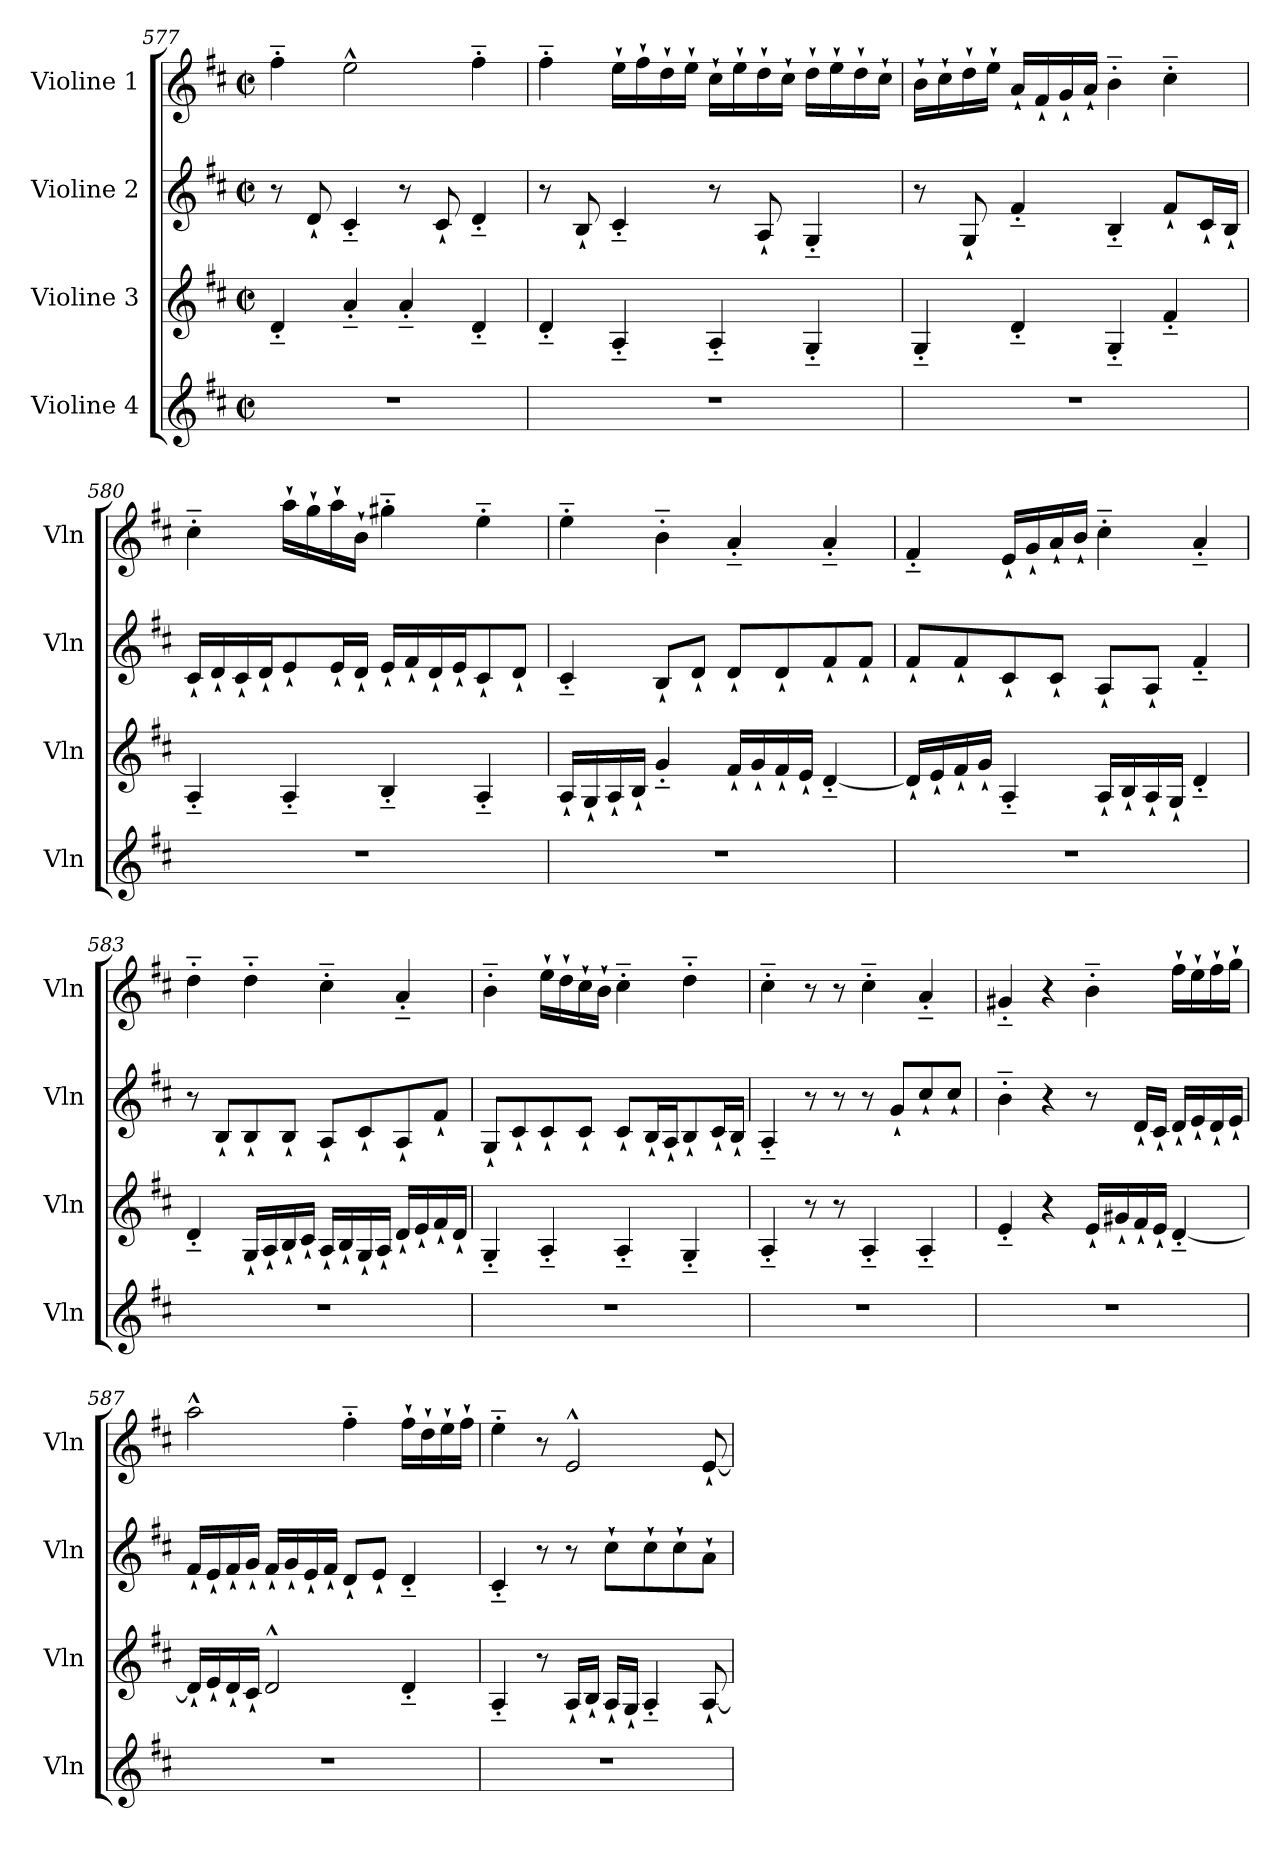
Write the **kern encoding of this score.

**kern	**kern	**kern	**kern
*part4	*part3	*part2	*part1
*staff4	*staff3	*staff2	*staff1
*I"Violine 4	*I"Violine 3	*I"Violine 2	*I"Violine 1
*I'Vln	*I'Vln	*I'Vln	*I'Vln
!!LO:LB:g=z
*clefG2	*clefG2	*clefG2	*clefG2
*k[f#c#]	*k[f#c#]	*k[f#c#]	*k[f#c#]
*D:	*D:	*D:	*D:
*M2/2	*M2/2	*M2/2	*M2/2
*met(c|)	*met(c|)	*met(c|)	*met(c|)
=577	=577	=577	=577
1r	4d~'/	8r	4ff#~'\
.	.	8d`/	.
.	4a~'/	4c#~'/	2ee^^\
.	4a~'/	8r	.
.	.	8c#`/	.
.	4d~'/	4d~'/	4ff#~'\
=578	=578	=578	=578
1r	4d~'/	8r	4ff#~'\
.	.	8B`/	.
.	4A~'/	4c#~'/	16ee`\LL
.	.	.	16ff#`\
.	.	.	16dd`\
.	.	.	16ee`\JJ
.	4A~'/	8r	16cc#`\LL
.	.	.	16ee`\
.	.	8A`/	16dd`\
.	.	.	16cc#`\JJ
.	4G~'/	4G~'/	16dd`\LL
.	.	.	16ee`\
.	.	.	16dd`\
.	.	.	16cc#`\JJ
=579	=579	=579	=579
1r	4G~'/	8r	16b`\LL
.	.	.	16cc#`\
.	.	8G`/	16dd`\
.	.	.	16ee`\JJ
.	4d~'/	4f#~'/	16a`/LL
.	.	.	16f#`/
.	.	.	16g`/
.	.	.	16a`/JJ
.	4G~'/	4B~'/	4b~'\
.	4f#~'/	8f#`/L	4cc#~'\
.	.	16c#`/L	.
.	.	16B`/JJ	.
!!LO:LB:g=z
=580	=580	=580	=580
1r	4A~'/	16c#`/LL	4cc#~'\
.	.	16d`/	.
.	.	16c#`/	.
.	.	16d`/J	.
.	4A~'/	8e`/	16aa`\LL
.	.	.	16gg`\
.	.	16e`/L	16aa`\
.	.	16d`/JJ	16b`\JJ
.	4B~'/	16e`/LL	4gg#X~'\
.	.	16f#`/	.
.	.	16d`/	.
.	.	16e`/J	.
.	4A~'/	8c#`/	4ee~'\
.	.	8d`/J	.
=581	=581	=581	=581
1r	16A`/LL	4c#~'/	4ee~'\
.	16G`/	.	.
.	16A`/	.	.
.	16B`/JJ	.	.
.	4g~'/	8B`/L	4b~'\
.	.	8d`/J	.
.	16f#`/LL	8d`/L	4a~'/
.	16g`/	.	.
.	16f#`/	8d`/	.
.	16e`/JJ	.	.
.	[4d~'/	8f#`/	4a~'/
.	.	8f#`/J	.
=582	=582	=582	=582
1r	16d`/LL]	8f#`/L	4f#~'/
.	16e`/	.	.
.	16f#`/	8f#`/	.
.	16g`/JJ	.	.
.	4A~'/	8c#`/	16e`/LL
.	.	.	16g`/
.	.	8c#`/J	16a`/
.	.	.	16b`/JJ
.	16A`/LL	8A`/L	4cc#~'\
.	16B`/	.	.
.	16A`/	8A`/J	.
.	16G`/JJ	.	.
.	4d~'/	4f#~'/	4a~'/
!!LO:PB:g=z
=583	=583	=583	=583
1r	4d~'/	8r	4dd~'\
.	.	8B`/L	.
.	16G`/LL	8B`/	4dd~'\
.	16A`/	.	.
.	16B`/	8B`/J	.
.	16c#`/JJ	.	.
.	16A`/LL	8A`/L	4cc#~'\
.	16B`/	.	.
.	16G`/	8c#`/	.
.	16A`/JJ	.	.
.	16d`/LL	8A`/	4a~'/
.	16e`/	.	.
.	16f#`/	8f#`/J	.
.	16d`/JJ	.	.
=584	=584	=584	=584
1r	4G~'/	8G`/L	4b~'\
.	.	8c#`/	.
.	4A~'/	8c#`/	16ee`\LL
.	.	.	16dd`\
.	.	8c#`/J	16cc#`\
.	.	.	16b`\JJ
.	4A~'/	8c#`/L	4cc#~'\
.	.	16B`/L	.
.	.	16A`/J	.
.	4G~'/	8B`/	4dd~'\
.	.	16c#`/L	.
.	.	16B`/JJ	.
=585	=585	=585	=585
1r	4A~'/	4A~'/	4cc#~'\
.	8r	8r	8r
.	8r	8r	8r
.	4A~'/	8r	4cc#~'\
.	.	8g`/L	.
.	4A~'/	8cc#`/	4a~'/
.	.	8cc#`/J	.
!!LO:LB:g=z
=586	=586	=586	=586
1r	4e~'/	4b~'\	4g#X~'/
.	4r	4r	4r
.	16e`/LL	8r	4b~'\
.	16g#X`/	.	.
.	16f#`/	16d`/LL	.
.	16e`/JJ	16c#`/JJ	.
.	[4d~'/	16d`/LL	16ff#`\LL
.	.	16e`/	16ee`\
.	.	16d`/	16ff#`\
.	.	16e`/JJ	16gg`\JJ
=587	=587	=587	=587
1r	16d`/LL]	16f#`/LL	2aa^^\
.	16e`/	16e`/	.
.	16d`/	16f#`/	.
.	16c#`/JJ	16g`/JJ	.
.	2d^^/	16f#`/LL	.
.	.	16g`/	.
.	.	16e`/	.
.	.	16f#`/JJ	.
.	.	8d`/L	4ff#~'\
.	.	8e`/J	.
.	4d~'/	4d~'/	16ff#`\LL
.	.	.	16dd`\
.	.	.	16ee`\
.	.	.	16ff#`\JJ
=588	=588	=588	=588
1r	4A~'/	4c#~'/	4ee~'\
.	8r	8r	8r
.	16A`/LL	8r	2e^^/
.	16B`/JJ	.	.
.	16A`/LL	8cc#`\L	.
.	16G`/JJ	.	.
.	4A~'/	8cc#`\	.
.	.	8cc#`\	.
.	[8A`/	8a`\J	[8e`/
=	=	=	=
*-	*-	*-	*-
